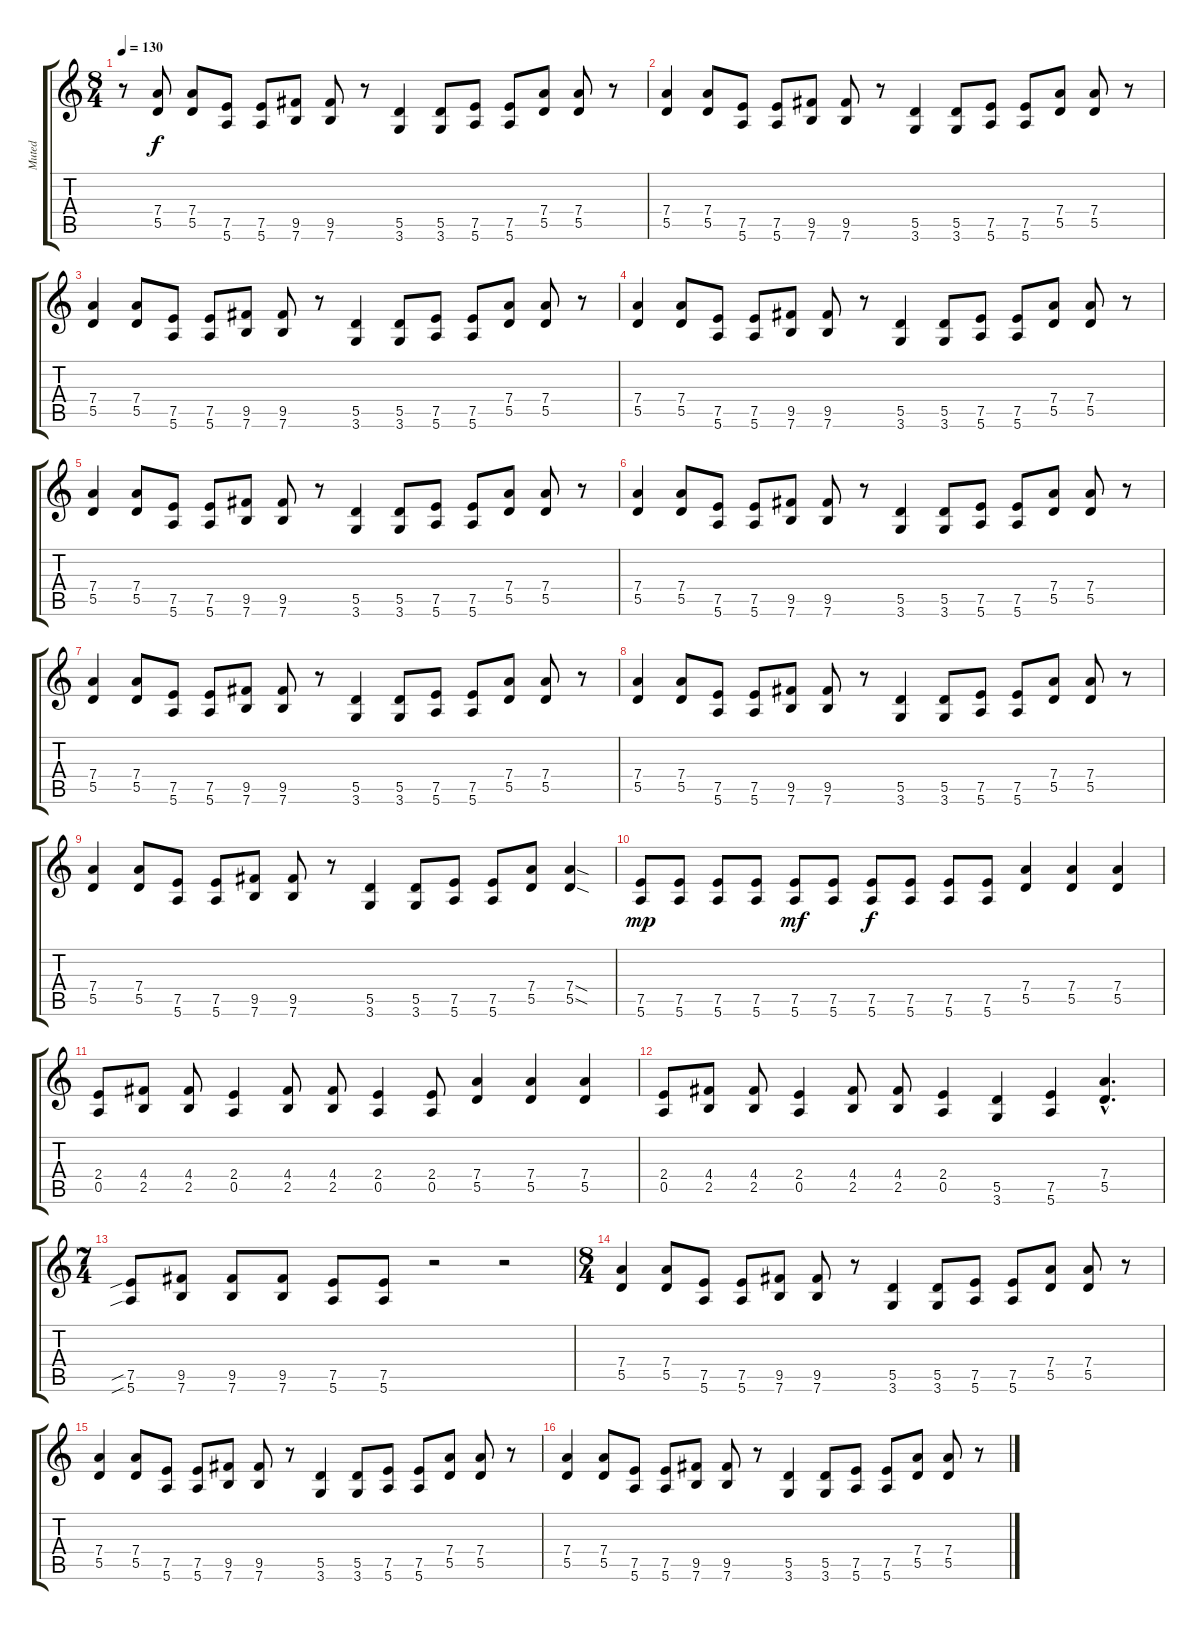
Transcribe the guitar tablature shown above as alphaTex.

\track ("Muted" "Muted") {instrument electricguitarmuted}
\staff {score tabs}
\tuning (E4 B3 G3 D3 A2 E2) {hide}
\ts (8 4)
\tempo 130
\clef g2
\ks c
r.8{dy f instrument electricguitarmuted} (7.4 5.5).8 (7.4 5.5).8 (7.5 5.6).8 (7.5 5.6).8 (9.5 7.6).8 (9.5 7.6).8 r.8 (5.5 3.6).4 (5.5 3.6).8 (7.5 5.6).8 (7.5 5.6).8 (7.4 5.5).8 (7.4 5.5).8 r.8 |
(7.4 5.5).4 (7.4 5.5).8 (7.5 5.6).8 (7.5 5.6).8 (9.5 7.6).8 (9.5 7.6).8 r.8 (5.5 3.6).4 (5.5 3.6).8 (7.5 5.6).8 (7.5 5.6).8 (7.4 5.5).8 (7.4 5.5).8 r.8 |
(7.4 5.5).4 (7.4 5.5).8 (7.5 5.6).8 (7.5 5.6).8 (9.5 7.6).8 (9.5 7.6).8 r.8 (5.5 3.6).4 (5.5 3.6).8 (7.5 5.6).8 (7.5 5.6).8 (7.4 5.5).8 (7.4 5.5).8 r.8 |
(7.4 5.5).4 (7.4 5.5).8 (7.5 5.6).8 (7.5 5.6).8 (9.5 7.6).8 (9.5 7.6).8 r.8 (5.5 3.6).4 (5.5 3.6).8 (7.5 5.6).8 (7.5 5.6).8 (7.4 5.5).8 (7.4 5.5).8 r.8 |
(7.4 5.5).4 (7.4 5.5).8 (7.5 5.6).8 (7.5 5.6).8 (9.5 7.6).8 (9.5 7.6).8 r.8 (5.5 3.6).4 (5.5 3.6).8 (7.5 5.6).8 (7.5 5.6).8 (7.4 5.5).8 (7.4 5.5).8 r.8 |
(7.4 5.5).4 (7.4 5.5).8 (7.5 5.6).8 (7.5 5.6).8 (9.5 7.6).8 (9.5 7.6).8 r.8 (5.5 3.6).4 (5.5 3.6).8 (7.5 5.6).8 (7.5 5.6).8 (7.4 5.5).8 (7.4 5.5).8 r.8 |
(7.4 5.5).4{instrument distortionguitar} (7.4 5.5).8 (7.5 5.6).8 (7.5 5.6).8 (9.5 7.6).8 (9.5 7.6).8 r.8 (5.5 3.6).4 (5.5 3.6).8 (7.5 5.6).8 (7.5 5.6).8 (7.4 5.5).8 (7.4 5.5).8 r.8 |
(7.4 5.5).4 (7.4 5.5).8 (7.5 5.6).8 (7.5 5.6).8 (9.5 7.6).8 (9.5 7.6).8 r.8 (5.5 3.6).4 (5.5 3.6).8 (7.5 5.6).8 (7.5 5.6).8 (7.4 5.5).8 (7.4 5.5).8 r.8 |
(7.4 5.5).4 (7.4 5.5).8 (7.5 5.6).8 (7.5 5.6).8 (9.5 7.6).8 (9.5 7.6).8 r.8 (5.5 3.6).4 (5.5 3.6).8 (7.5 5.6).8 (7.5 5.6).8 (7.4 5.5).8 (7.4{sod} 5.5{sod}).4 |
(7.5 5.6).8{dy mp} (7.5 5.6).8 (7.5 5.6).8 (7.5 5.6).8 (7.5 5.6).8{dy mf} (7.5 5.6).8 (7.5 5.6).8{dy f} (7.5 5.6).8 (7.5 5.6).8 (7.5 5.6).8 (7.4 5.5).4 (7.4 5.5).4 (7.4 5.5).4 |
(2.4 0.5).8 (4.4 2.5).8 (4.4 2.5).8 (2.4 0.5).4 (4.4 2.5).8 (4.4 2.5).8 (2.4 0.5).4 (2.4 0.5).8 (7.4 5.5).4 (7.4 5.5).4 (7.4 5.5).4 |
(2.4 0.5).8 (4.4 2.5).8 (4.4 2.5).8 (2.4 0.5).4 (4.4 2.5).8 (4.4 2.5).8 (2.4 0.5).4 (5.5 3.6).4 (7.5 5.6).4 (7.4{hac} 5.5{hac}).4{d} |
\ts (7 4)
(7.5{sib} 5.6{sib}).8 (9.5 7.6).8 (9.5 7.6).8 (9.5 7.6).8 (7.5 5.6).8 (7.5 5.6).8 r.2 r.2 |
\ts (8 4)
(7.4 5.5).4{instrument electricguitarmuted} (7.4 5.5).8 (7.5 5.6).8 (7.5 5.6).8 (9.5 7.6).8 (9.5 7.6).8 r.8 (5.5 3.6).4 (5.5 3.6).8 (7.5 5.6).8 (7.5 5.6).8 (7.4 5.5).8 (7.4 5.5).8 r.8 |
(7.4 5.5).4 (7.4 5.5).8 (7.5 5.6).8 (7.5 5.6).8 (9.5 7.6).8 (9.5 7.6).8 r.8 (5.5 3.6).4 (5.5 3.6).8 (7.5 5.6).8 (7.5 5.6).8 (7.4 5.5).8 (7.4 5.5).8 r.8 |
(7.4 5.5).4 (7.4 5.5).8 (7.5 5.6).8 (7.5 5.6).8 (9.5 7.6).8 (9.5 7.6).8 r.8 (5.5 3.6).4 (5.5 3.6).8 (7.5 5.6).8 (7.5 5.6).8 (7.4 5.5).8 (7.4 5.5).8 r.8
